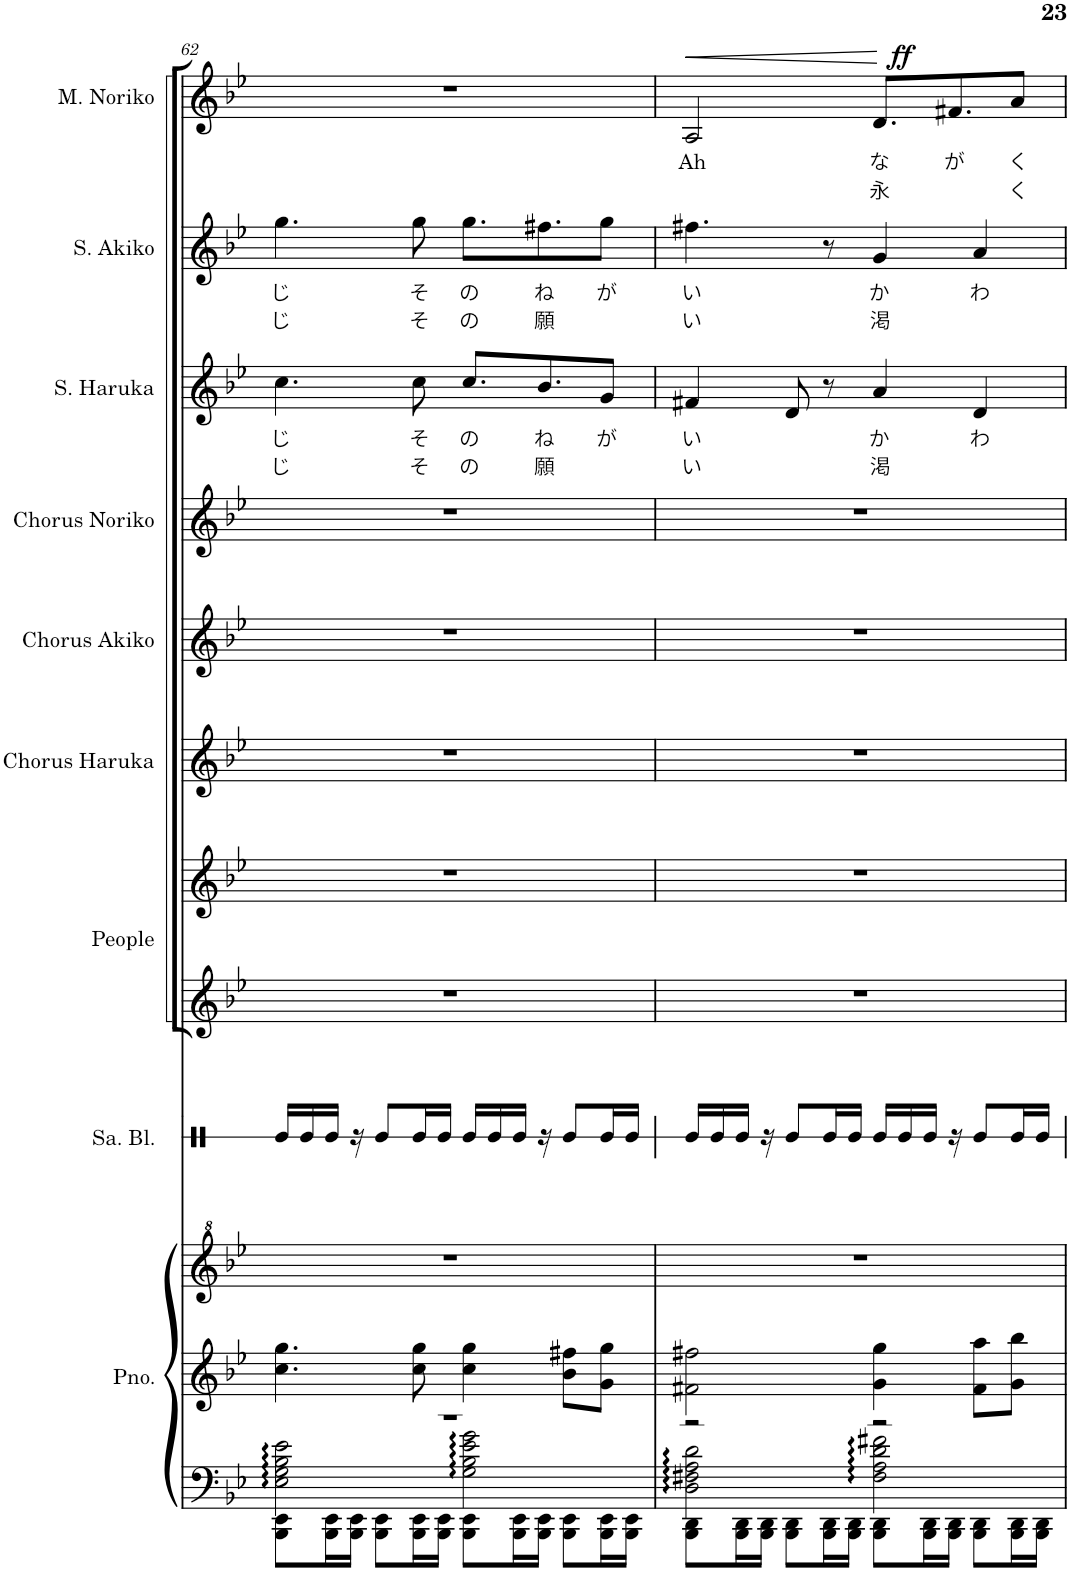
**kern	**kern	**kern	**kern	**kern	**kern	**kern	**kern	**kern	**kern	**text	**text	**kern	**text	**text	**kern	**text	**text	**dynam
*part9	*part9	*part9	*part8	*part7	*part7	*part6	*part5	*part4	*part3	*part3	*part3	*part2	*part2	*part2	*part1	*part1	*part1	*part1
*staff12	*staff11	*staff10	*staff9	*staff8	*staff7	*staff6	*staff5	*staff4	*staff3	*staff3	*staff3	*staff2	*staff2	*staff2	*staff1	*staff1	*staff1	*staff1
*I"钢琴	*	*	*I"沙锤块	*I"人们	*	*I"霜月はるか和声	*I"志方あきこ和声	*I"みとせのりこ和声	*I"霜月はるか	*	*	*I"志方あきこ	*	*	*I"みとせのりこ	*	*	*
!!LO:PB:g=z
*clefF4	*clefG2	*clefG^2	*clefX	*clefG2	*clefG2	*clefG2	*clefG2	*clefG2	*clefG2	*	*	*clefG2	*	*	*clefG2	*	*	*
*k[b-e-]	*k[b-e-]	*k[b-e-]	*k[]	*k[b-e-]	*k[b-e-]	*k[b-e-]	*k[b-e-]	*k[b-e-]	*k[b-e-]	*	*	*k[b-e-]	*	*	*k[b-e-]	*	*	*
*M4/4	*M4/4	*M4/4	*M4/4	*M4/4	*M4/4	*M4/4	*M4/4	*M4/4	*M4/4	*	*	*M4/4	*	*	*M4/4	*	*	*
=62	=62	=62	=62	=62	=62	=62	=62	=62	=62	=62	=62	=62	=62	=62	=62	=62	=62	=62
*^	*	*	*	*	*	*	*	*	*	*	*	*	*	*	*	*	*	*
*	*^	*	*	*	*	*	*	*	*	*	*	*	*	*	*	*	*	*	*
!	!	!	!	!	!	!	!	!	!	!	!	!LO:LY:b	!LO:LY:b	!	!LO:LY:b	!LO:LY:b	!	!	!	!
2E-\ 2G\ 2B-\ 2e-\	8BBB-\ 8EE-\L	1r	4.cc\ 4.gg\	1r	16Re/LL	1r	1r	1r	1r	1r	4.cc\	じ	じ	4.gg\	じ	じ	1r	.	.	.
.	.	.	.	.	16Re/	.	.	.	.	.	.	.	.	.	.	.	.	.	.	.
.	16BBB-\ 16EE-\L	.	.	.	16Re/JJ	.	.	.	.	.	.	.	.	.	.	.	.	.	.	.
.	16BBB-\ 16EE-\JJ	.	.	.	16r	.	.	.	.	.	.	.	.	.	.	.	.	.	.	.
.	8BBB-\ 8EE-\L	.	.	.	8Re/L	.	.	.	.	.	.	.	.	.	.	.	.	.	.	.
!	!	!	!	!	!	!	!	!	!	!	!	!LO:LY:b	!LO:LY:b	!	!LO:LY:b	!LO:LY:b	!	!	!	!
.	16BBB-\ 16EE-\L	.	8cc\ 8gg\	.	16Re/L	.	.	.	.	.	8cc\	そ	そ	8gg\	そ	そ	.	.	.	.
.	16BBB-\ 16EE-\JJ	.	.	.	16Re/JJ	.	.	.	.	.	.	.	.	.	.	.	.	.	.	.
!	!	!	!	!	!	!	!	!	!	!	!	!LO:LY:b	!LO:LY:b	!	!LO:LY:b	!LO:LY:b	!	!	!	!
2G\ 2B-\ 2e-\ 2g\	8BBB-\ 8EE-\L	.	4cc\ 4gg\	.	16Re/LL	.	.	.	.	.	8.cc/L	の	の	8.gg\L	の	の	.	.	.	.
.	.	.	.	.	16Re/	.	.	.	.	.	.	.	.	.	.	.	.	.	.	.
.	16BBB-\ 16EE-\L	.	.	.	16Re/JJ	.	.	.	.	.	.	.	.	.	.	.	.	.	.	.
!	!	!	!	!	!	!	!	!	!	!	!	!LO:LY:b	!LO:LY:b	!	!LO:LY:b	!LO:LY:b	!	!	!	!
.	16BBB-\ 16EE-\JJ	.	.	.	16r	.	.	.	.	.	8.b-/	ね	願	8.ff#X\	ね	願	.	.	.	.
.	8BBB-\ 8EE-\L	.	8b-\ 8ff#X\L	.	8Re/L	.	.	.	.	.	.	.	.	.	.	.	.	.	.	.
!	!	!	!	!	!	!	!	!	!	!	!	!LO:LY:b	!	!	!LO:LY:b	!	!	!	!	!
.	16BBB-\ 16EE-\L	.	8g\ 8gg\J	.	16Re/L	.	.	.	.	.	8g/J	が	.	8gg\J	が	.	.	.	.	.
.	16BBB-\ 16EE-\JJ	.	.	.	16Re/JJ	.	.	.	.	.	.	.	.	.	.	.	.	.	.	.
=63	=63	=63	=63	=63	=63	=63	=63	=63	=63	=63	=63	=63	=63	=63	=63	=63	=63	=63	=63	=63
!	!	!	!	!	!	!	!	!	!	!	!	!LO:LY:b	!LO:LY:b	!	!LO:LY:b	!LO:LY:b	!	!LO:LY:b	!	!LO:HP:b
*	*	*	*	*	*	*	*	*	*	*	*	*	*	*	*	*	*^	*	*	*
2D\ 2F#X\ 2A\ 2d\	8BBB-\ 8DD\L	2r	2f#X\ 2ff#X\	1r	16Re/LL	1r	1r	1r	1r	1r	4f#X/	い	い	4.ff#X\	い	い	2A/	2ryy	Ah	.	<
.	.	.	.	.	16Re/	.	.	.	.	.	.	.	.	.	.	.	.	.	.	.	.
.	16BBB-\ 16DD\L	.	.	.	16Re/JJ	.	.	.	.	.	.	.	.	.	.	.	.	.	.	.	.
.	16BBB-\ 16DD\JJ	.	.	.	16r	.	.	.	.	.	.	.	.	.	.	.	.	.	.	.	.
.	8BBB-\ 8DD\L	.	.	.	8Re/L	.	.	.	.	.	8d/	.	.	.	.	.	.	.	.	.	.
.	16BBB-\ 16DD\L	.	.	.	16Re/L	.	.	.	.	.	8r	.	.	8r	.	.	.	.	.	.	.
.	16BBB-\ 16DD\JJ	.	.	.	16Re/JJ	.	.	.	.	.	.	.	.	.	.	.	.	.	.	.	.
!	!	!	!	!	!	!	!	!	!	!	!	!LO:LY:b	!LO:LY:b	!	!LO:LY:b	!LO:LY:b	!	!	!LO:LY:b	!LO:LY:b	!
2F#\ 2A\ 2d\ 2f#X\	8BBB-\ 8DD\L	2r	4g\ 4gg\	.	16Re/LL	.	.	.	.	.	4a/	か	渇	4g/	か	渇	8.d/L	16ryy	な	永	.
!	!	!	!	!	!	!	!	!	!	!	!	!	!	!	!	!	!	!	!	!	!LO:DY:a
.	.	.	.	.	16Re/	.	.	.	.	.	.	.	.	.	.	.	.	4..ryy	.	.	ff
.	16BBB-\ 16DD\L	.	.	.	16Re/JJ	.	.	.	.	.	.	.	.	.	.	.	.	.	.	.	.
!	!	!	!	!	!	!	!	!	!	!	!	!	!	!	!	!	!	!	!LO:LY:b	!	!
.	16BBB-\ 16DD\JJ	.	.	.	16r	.	.	.	.	.	.	.	.	.	.	.	8.f#X/	.	が	.	[
!	!	!	!	!	!	!	!	!	!	!	!	!LO:LY:b	!	!	!LO:LY:b	!	!	!	!	!	!
.	8BBB-\ 8DD\L	.	8f#\ 8aa\L	.	8Re/L	.	.	.	.	.	4d/	わ	.	4a/	わ	.	.	.	.	.	.
!	!	!	!	!	!	!	!	!	!	!	!	!	!	!	!	!	!	!	!LO:LY:b	!LO:LY:b	!
.	16BBB-\ 16DD\L	.	8g\ 8bb-\J	.	16Re/L	.	.	.	.	.	.	.	.	.	.	.	8a/J	.	く	く	.
.	16BBB-\ 16DD\JJ	.	.	.	16Re/JJ	.	.	.	.	.	.	.	.	.	.	.	.	.	.	.	.
*v	*v	*v	*	*	*	*	*	*	*	*	*	*	*	*	*	*	*v	*v	*	*	*
=	=	=	=	=	=	=	=	=	=	=	=	=	=	=	=	=	=	=
*-	*-	*-	*-	*-	*-	*-	*-	*-	*-	*-	*-	*-	*-	*-	*-	*-	*-	*-
